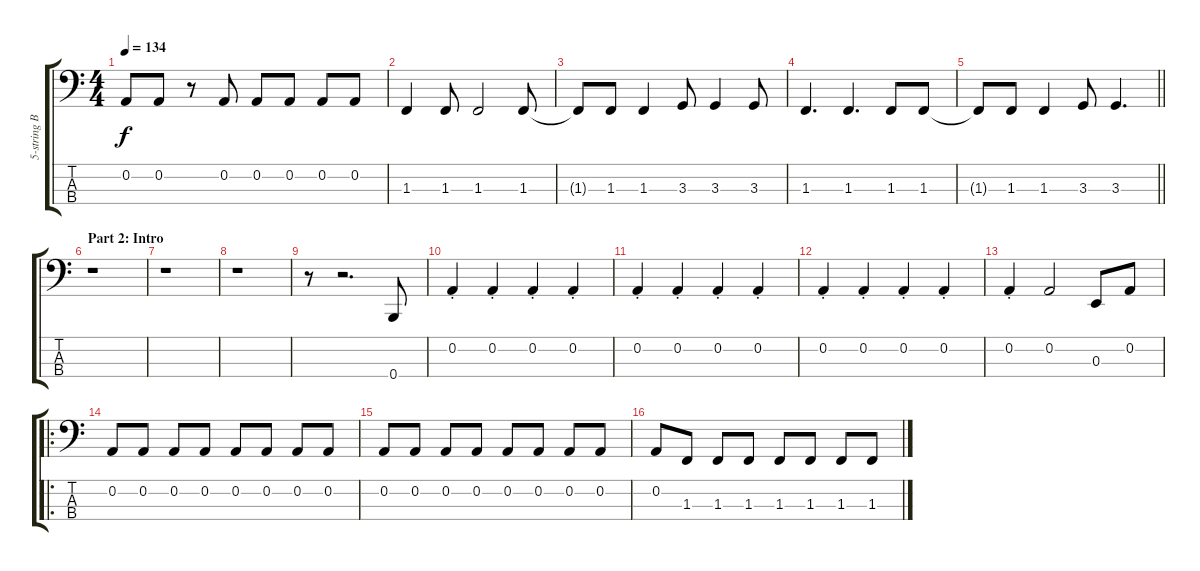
\track ("5-string Bass" "5-string B") {instrument electricbassfinger}
\staff {score tabs}
\tuning (D2 A1 E1 B0) {hide}
\ts (4 4)
\tempo 134
\clef f4
\ks c
0.2.8{dy f} 0.2.8 r.8 0.2.8 0.2.8 0.2.8 0.2.8 0.2.8 |
1.3.4 1.3.8 1.3.2 1.3.8 |
1.3{t}.8 1.3.8 1.3.4 3.3.8 3.3.4 3.3.8 |
1.3.4{d} 1.3.4{d} 1.3.8 1.3.8 |
\barLineRight lightlight
1.3{t}.8 1.3.8 1.3.4 3.3.8 3.3.4{d} |
\section ("" "Part 2: Intro")
r.1 |
r.1 |
r.1 |
r.8 r.2{d} 0.4.8 |
0.2{st}.4 0.2{st}.4 0.2{st}.4 0.2{st}.4 |
0.2{st}.4 0.2{st}.4 0.2{st}.4 0.2{st}.4 |
0.2{st}.4 0.2{st}.4 0.2{st}.4 0.2{st}.4 |
0.2{st}.4 0.2.2 0.3.8 0.2.8 |
\ro
0.2.8 0.2.8 0.2.8 0.2.8 0.2.8 0.2.8 0.2.8 0.2.8 |
0.2.8 0.2.8 0.2.8 0.2.8 0.2.8 0.2.8 0.2.8 0.2.8 |
0.2.8 1.3.8 1.3.8 1.3.8 1.3.8 1.3.8 1.3.8 1.3.8
